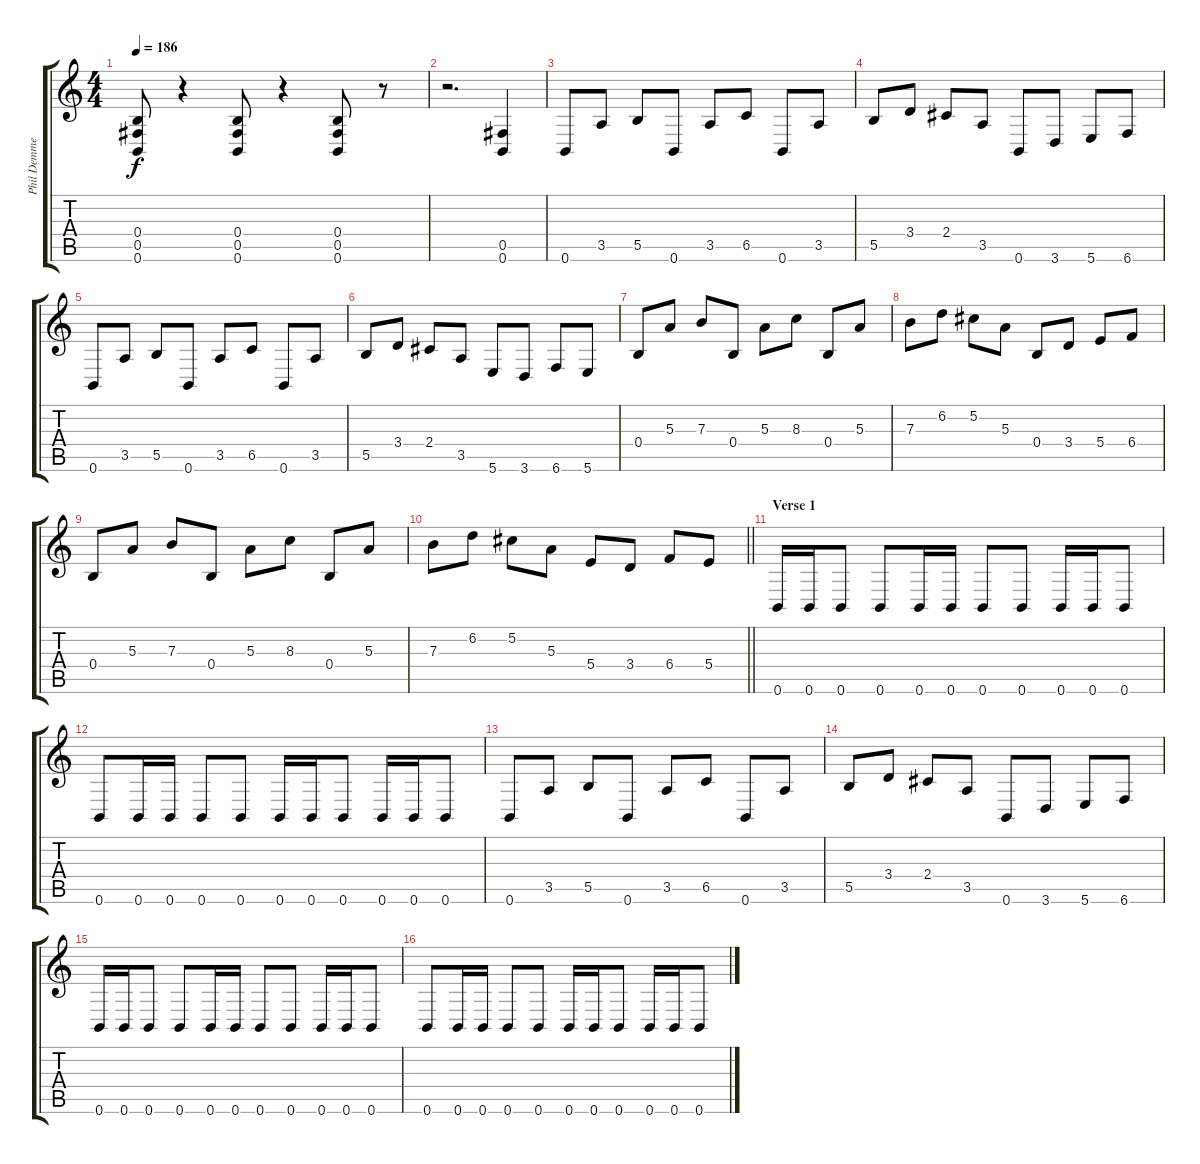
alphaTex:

\track ("Phil Demmel" "Phil Demme") {instrument distortionguitar}
\staff {score tabs}
\tuning (Db4 Ab3 E3 B2 Gb2 B1) {hide}
\ts (4 4)
\tempo 186
\clef g2
\ks c
(0.4 0.5 0.6).8{dy f} r.4 (0.4 0.5 0.6).8 r.4 (0.4 0.5 0.6).8 r.8 |
r.2{d} (0.5 0.6).4 |
0.6.8 3.5.8 5.5.8 0.6.8 3.5.8 6.5.8 0.6.8 3.5.8 |
5.5.8 3.4.8 2.4.8 3.5.8 0.6.8 3.6.8 5.6.8 6.6.8 |
0.6.8 3.5.8 5.5.8 0.6.8 3.5.8 6.5.8 0.6.8 3.5.8 |
5.5.8 3.4.8 2.4.8 3.5.8 5.6.8 3.6.8 6.6.8 5.6.8 |
0.4.8 5.3.8 7.3.8 0.4.8 5.3.8 8.3.8 0.4.8 5.3.8 |
7.3.8 6.2.8 5.2.8 5.3.8 0.4.8 3.4.8 5.4.8 6.4.8 |
0.4.8 5.3.8 7.3.8 0.4.8 5.3.8 8.3.8 0.4.8 5.3.8 |
\barLineRight lightlight
7.3.8 6.2.8 5.2.8 5.3.8 5.4.8 3.4.8 6.4.8 5.4.8 |
\section ("" "Verse 1")
0.6.16 0.6.16 0.6.8 0.6.8 0.6.16 0.6.16 0.6.8 0.6.8 0.6.16 0.6.16 0.6.8 |
0.6.8 0.6.16 0.6.16 0.6.8 0.6.8 0.6.16 0.6.16 0.6.8 0.6.16 0.6.16 0.6.8 |
0.6.8 3.5.8 5.5.8 0.6.8 3.5.8 6.5.8 0.6.8 3.5.8 |
5.5.8 3.4.8 2.4.8 3.5.8 0.6.8 3.6.8 5.6.8 6.6.8 |
0.6.16 0.6.16 0.6.8 0.6.8 0.6.16 0.6.16 0.6.8 0.6.8 0.6.16 0.6.16 0.6.8 |
0.6.8 0.6.16 0.6.16 0.6.8 0.6.8 0.6.16 0.6.16 0.6.8 0.6.16 0.6.16 0.6.8
